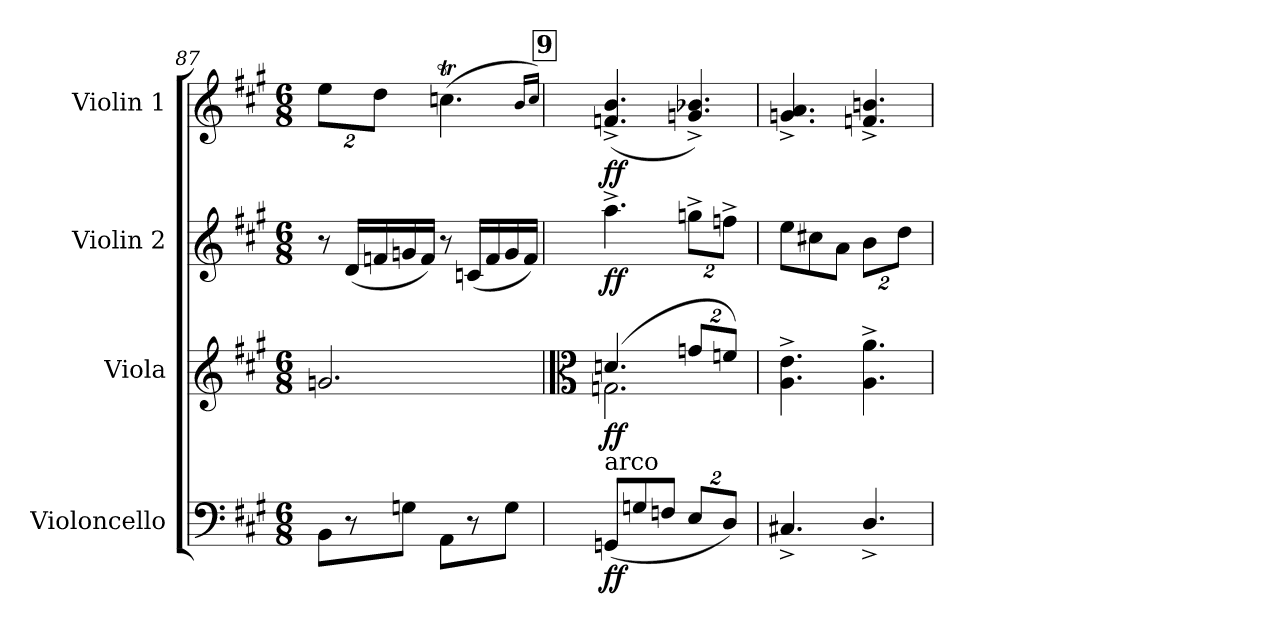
**kern	**dynam	**kern	**dynam	**kern	**dynam	**kern	**dynam
*part4	*part4	*part3	*part3	*part2	*part2	*part1	*part1
*staff4	*staff4	*staff3	*staff3	*staff2	*staff2	*staff1	*staff1
*I"Violoncello	*	*I"Viola	*	*I"Violin 2	*	*I"Violin 1	*
*I'Vc	*	*I'Vla	*	*I'Vln	*	*I'Vln	*
*clefF4	*	*clefG2	*	*clefG2	*	*clefG2	*
*k[f#c#g#]	*	*k[f#c#g#]	*	*k[f#c#g#]	*	*k[f#c#g#]	*
*M6/8	*	*M6/8	*	*M6/8	*	*M6/8	*
*	*	*	*	*	*	*Xbrackettup	*
=87	=87	=87	=87	=87	=87	=87	=87
8BB\L	.	2.gn/	.	8r	.	16%3ee\L	.
8r	.	.	.	(16d/LL	.	.	.
.	.	.	.	16fn/	.	16%3dd\J	.
8Gn\J	.	.	.	16gn/	.	.	.
.	.	.	.	16f/JJ)	.	.	.
8AA\L	.	.	.	8r	.	(<4.ccnT\	.
8r	.	.	.	(16cn/LL	.	.	.
.	.	.	.	16f/	.	.	.
8G\J	.	.	.	16g/	.	.	.
.	.	.	.	16f/JJ)	.	.	.
.	.	.	.	.	.	16qb/LL	.
.	.	.	.	.	.	16qcc/JJ)	.
!!LO:REH:place=s1:a:B:cj:fs=14:t=9
=88	=88	=88	=88	=88	=88	=88	=88
*	*	*clefC3	*	*	*	*	*
*	*	*^	*	*	*	*	*
!LO:TX:a:t=arco	!	!	!	!	!	!	!	!
!	!LO:DY:b	!	!	!LO:DY:b	!	!LO:DY:b	!	!LO:DY:b
(8GGn/L	ff	(<4.dn/	2.Gn\	ff	4.aa^\	ff	(4.fn/^> 4.b/^>	ff
8Gn/	.	.	.	.	.	.	.	.
8Fn/J	.	.	.	.	.	.	.	.
*Xbrackettup	*	*Xbrackettup	*	*	*	*	*	*
16%3E/L	.	16%3gn/L	.	.	16%3ggn^\L	.	4.gn/^> 4.b-X/^>)	.
16%3D/J)	.	16%3fn/J)	.	.	16%3ffn^\J	.	.	.
*	*	*v	*v	*	*	*	*	*
=89	=89	=89	=89	=89	=89	=89	=89
4.C#X^>/	.	4.A\^> 4.e\^>	.	8ee\L	.	4.gn/^> 4.a/^>	.
.	.	.	.	8cc#X\	.	.	.
.	.	.	.	8a\J	.	.	.
4.D^>/	.	4.A\^> 4.a\^>	.	16%3b\L	.	4.fn/^> 4.bn/^>	.
.	.	.	.	16%3dd\J	.	.	.
=	=	=	=	=	=	=	=
*-	*-	*-	*-	*-	*-	*-	*-
